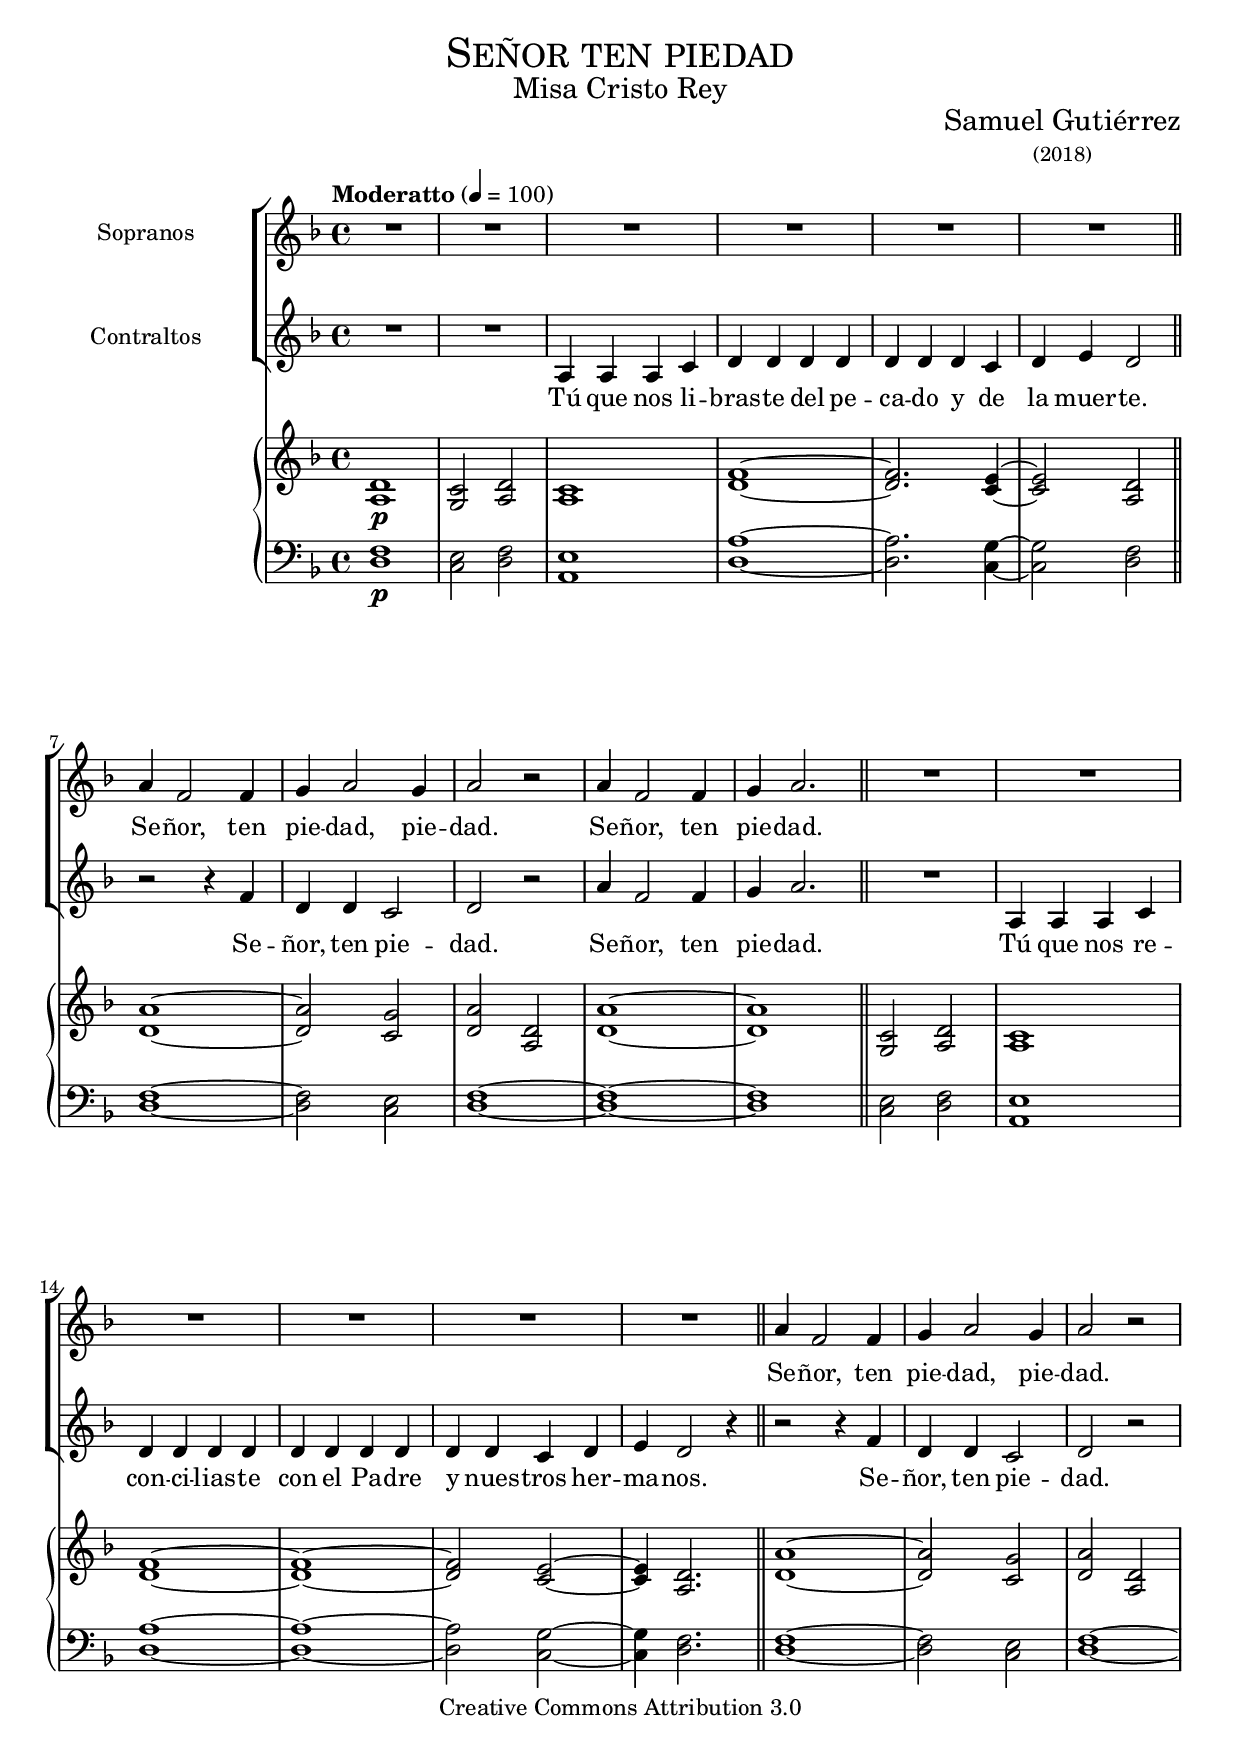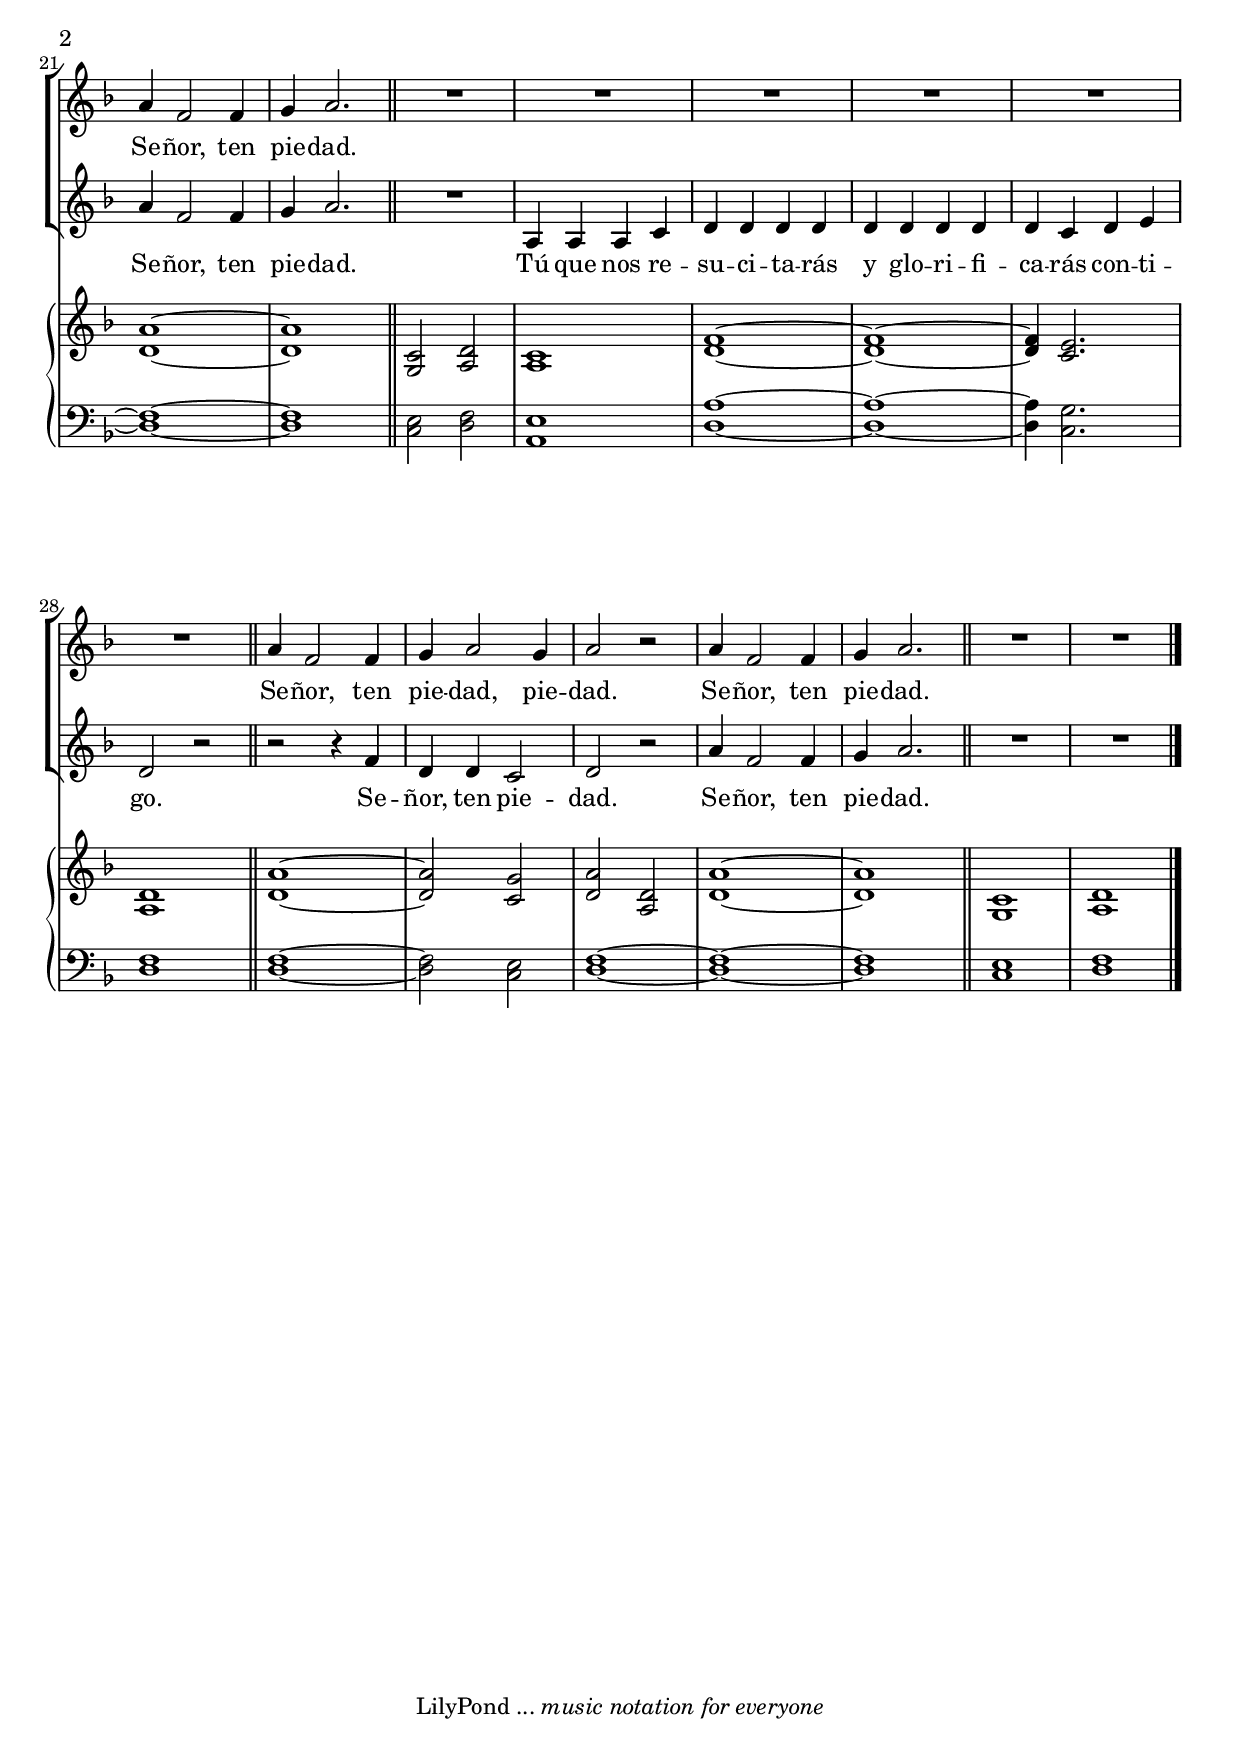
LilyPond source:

% ****************************************************************
%	Señor ten piedad v3 - Melodia a modo del renacimiento
%   Texto y musica con acompañamiento
%	by serach.sam@
% ****************************************************************
\language "espanol"
\version "2.19.82"

%#(set-global-staff-size 16.4)

% --- Cabecera
\markup { \fill-line { \center-column { \fontsize #5 \smallCaps "Señor ten piedad" \fontsize #2 "Misa Cristo Rey" } } }
\markup { \fill-line { " " \center-column { \fontsize #2 "Samuel Gutiérrez" \small "(2018)" } } }
\header {
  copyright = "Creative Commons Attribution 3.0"
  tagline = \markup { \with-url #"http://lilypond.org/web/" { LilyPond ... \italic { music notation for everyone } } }
  breakbefore = ##t
}

% --- Musica

% --- invocacion

% --- Parametro globales
global = {
    \tempo "Moderatto" 4 = 100
    \key re \minor
    \time 4/4
}
sopMusic = \relative do' {
    R1*6 \bar "||" |
    la'4 fa2 fa4 |
    sol4 la2 sol4 |
    la2 r |
    la4 fa2 fa4 |
    sol4 la2. \bar "||" |
    
    R1*6 \bar "||" |
    la4 fa2 fa4 |
    sol4 la2 sol4 |
    la2 r |
    la4 fa2 fa4 |
    sol4 la2. \bar "||" |
    
    R1*6 \bar "||" |
    la4 fa2 fa4 |
    sol4 la2 sol4 |
    la2 r |
    la4 fa2 fa4 |
    sol4 la2. \bar "||" |
    R1*2 \bar "|."
}
sopWords = \lyricmode {
    Se -- ñor, ten pie -- dad, pie -- dad. Se -- ñor, ten pie -- dad.
    Se -- ñor, ten pie -- dad, pie -- dad. Se -- ñor, ten pie -- dad.
    Se -- ñor, ten pie -- dad, pie -- dad. Se -- ñor, ten pie -- dad.
}

altMusic = \relative do' {
    R1*2 |
    la4 la la do |
    re re re re |
    re re re do|
    re mi re2 \bar "||" |
    r2 r4 fa4 |
    re4 re do2 |
    re2 r |
    la'4 fa2 fa4 |
    sol4 la2. \bar "||" |
    
    R1 |
    la,4 la la do |
    re re re re |
    re re re re |
    re re do re |
    mi re2 r4 \bar "||" |
    r2 r4 fa4 |
    re4 re do2 |
    re2 r |
    la'4 fa2 fa4 |
    sol4 la2. \bar "||" |
    
    R1 |
    la,4 la la do |
    re re re re |
    re re re re |
    re do re mi |
    re2 r2 \bar "||" |
    r2 r4 fa4 |
    re4 re do2 |
    re2 r |
    la'4 fa2 fa4 |
    sol4 la2. \bar "||" |
    R1*2 \bar "|."
}
altWords = \lyricmode {
    Tú que nos li -- bras -- te del pe -- ca -- do y de la muer -- te.
    Se -- ñor, ten pie -- dad. Se -- ñor, ten pie -- dad.
    Tú que nos re -- con -- ci -- lias -- te con el Pa -- dre y nues -- tros her -- ma -- nos.
    Se -- ñor, ten pie -- dad. Se -- ñor, ten pie -- dad.
    Tú que nos re -- su -- ci -- ta -- rás y glo -- ri -- fi -- ca -- rás con -- ti -- go.
    Se -- ñor, ten pie -- dad. Se -- ñor, ten pie -- dad.
}

NotesSop = \relative do' { 
    re1\p | do2 re | 
    do1 | fa1~ | fa2. mi4~ | mi2 re2 | la'1~ | la2 sol | la2 re, | la'1~ | la1 | do,2 re | 
    do1 | fa1~ | fa1~ | fa2 mi2~ | mi4 re2. | la'1~ | la2 sol | la2 re, | la'1~ | la1 | do,2 re | 
    do1 | fa1~ | fa1~ | fa4 mi2. | re1 | la'1~ | la2 sol | la2 re, | la'1~ | la1 | do,1 | re1 | 
}
NotesAlt = \relative do' { 
    la1\p | sol2 la | 
    la1 | re1~  | re2. do4~ | do2 la2 | re1~ | re2 do | re2 la | re1~ | re1 | sol,2 la |
    la1 | re1~  | re1~  | re2 do2~ | do4 la2. | re1~ | re2 do | re2 la | re1~ | re1 | sol,2 la |
    la1 | re1~  | re1~ | re4 do2. | la1 | re1~ | re2 do | re2 la | re1~ | re1 | sol,1 | la1 |
}
NotesTer = \relative do { 
    fa1\p | mi2 fa | 
    mi1 | la1~ | la2. sol4~ | sol2 fa2 | fa1~ | fa2 mi | fa1~ | fa1~ | fa1 | mi2 fa | 
    mi1 | la1~ | la1~ | la2 sol2~ | sol4 fa2. | fa1~ | fa2 mi | fa1~ | fa1~ | fa1 | mi2 fa | 
    mi1 | la1~ | la1~ | la4 sol2. | fa1 | fa1~ | fa2 mi | fa1~ | fa1~ | fa1 | mi1 | fa1 | 
}
NotesBas = \relative do { 
    re1\p | do2 re |
    la1 | re1~ | re2. do4~ | do2 re2 | re1~ | re2 do | re1~ | re1~ | re1 | do2 re |
    la1 | re1~ | re1~ | re2 do2~ | do4 re2. | re1~ | re2 do | re1~ | re1~ | re1 | do2 re |
    la1 | re1~ | re1~ | re4 do2. | re1 | re1~ | re2 do | re1~ | re1~ | re1 | do1 | re1 |
}

% --- acordes
armonias = \new ChordNames { 
    \chordmode { 
        \italianChords
        re1:m | do2 re2:m | 
        la1:m | re1:m | R2. do4 | R2 re2:m | R1 | R2 do2 | re1:m | R1*2 | do2 re2:m | 
        la1:m | re1:m | R1 | R2 do2 | R4 re2.:m | R1 | R2 do2 | re1:m | R1*2 | do2 re2:m | 
        la1:m | re1:m | R1 | R4 do2. | re1:m | R1 | R2 do2 | re1:m | R1*2 | do1 | re1:m | 
    }
}

\score {
<<
    \new ChoirStaff <<
        \new Voice = "soprano" << 
          \set Staff.instrumentName = #"Sopranos"
          \set Staff.midiInstrument = #"choir aahs"
          \set Staff.midiMaximumVolume = #1.5
          \global \sopMusic 
        >>
        \new Lyrics = "soprano"
        \context Lyrics = "soprano" \lyricsto "soprano" \sopWords
        
        \new Voice = "alto" << 
          \set Staff.instrumentName = #"Contraltos"
          \set Staff.midiInstrument = #"choir aahs"
          \set Staff.midiMaximumVolume = #1.5
          \global \altMusic 
         >>
        \new Lyrics = "alto"
        \context Lyrics = "alto" \lyricsto "alto" \altWords
    >>
    %\armonias
    \new PianoStaff <<
        \new Staff <<
            \set Staff.midiInstrument = #"church organ"
            \set Staff.midiMaximumVolume = #0.6
            \set Staff.printPartCombineTexts = ##f
            \partcombine
            << \global \NotesSop >>
            << \global \NotesAlt >>
        >>
        \new Staff <<
            \set Staff.midiInstrument = #"church organ"
            \set Staff.midiMaximumVolume = #0.6
            \clef bass
            \set Staff.printPartCombineTexts = ##f
            \partcombine
            << \global \NotesTer >>
            << \global \NotesBas >>
        >>
    >>
>>
    \midi { }
    \layout { }
}

% --- Musica
\paper{
    #(set-default-paper-size "letter")
	indent=3.5\cm
}
